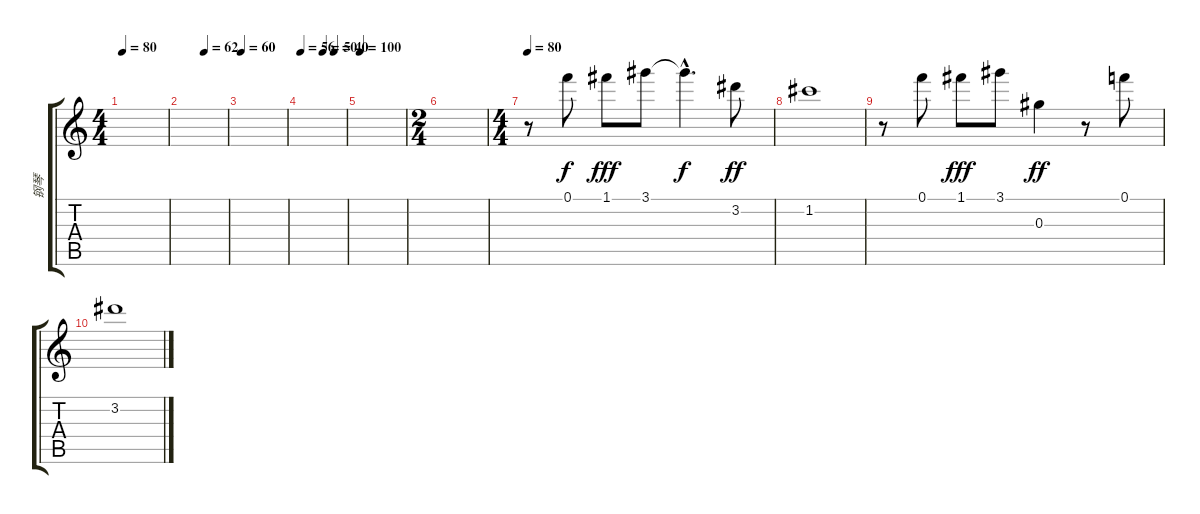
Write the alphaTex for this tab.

\track ("钢琴" "钢琴") {instrument acousticgrandpiano}
\staff {score tabs}
\tuning (F6 C6 Ab5 Eb5 Bb4 F4) {hide}
\ts (4 4)
\tempo 80
\tempo 66
\tempo 80
\clef g2
\ks c
|
\tempo (62 0.5)
|
\tempo 60
|
\tempo 56
\tempo (54 0.5)
\tempo (50 0.5)
\tempo (40 0.75)
|
\tempo 100
|
\ts (2 4)
|
\ts (4 4)
\tempo 80
r.8 0.1.8 1.1.8{dy fff} 3.1.8 3.1{hac t}.4{d dy f} 3.2.8{dy ff} |
1.2.1 |
r.8 0.1.8 1.1.8{dy fff} 3.1.8 0.3.4{dy ff} r.8 0.1.8 |
3.2.1
